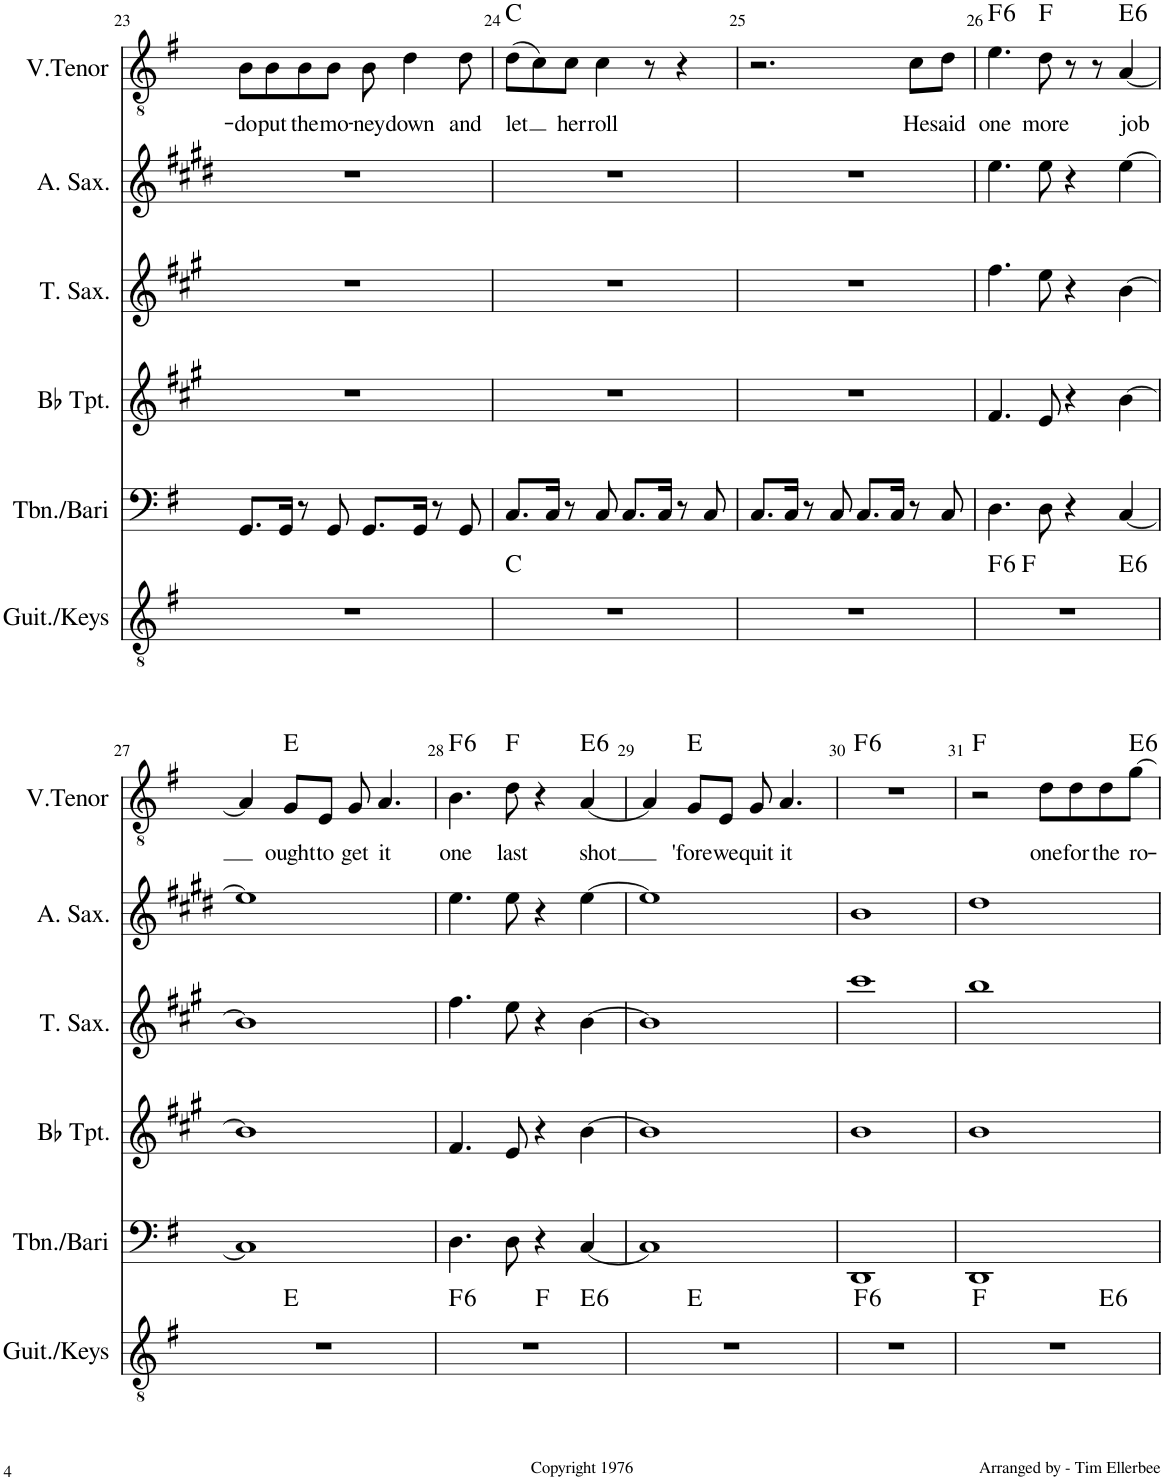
**kern	**harte	**kern	**kern	**kern	**kern	**kern	**text	**harte
*part6	*part6	*part5	*part4	*part3	*part2	*part1	*part1	*part1
*staff6	*	*staff5	*staff4	*staff3	*staff2	*staff1	*staff1	*
*I"Guit./Keys	*	*I"T-bone/Bari	*I"Bb Trumpet	*I"Tenor Saxophone	*I"Alto Saxophone	*I"V. Tenor	*	*
*I'Guit./Keys	*	*I'Tbn./Bari	*I'Bb Tpt.	*I'T. Sax.	*I'A. Sax.	*I'V.Tenor	*	*
!!LO:PB:g=z
*clefGv2	*	*clefF4	*clefG2	*clefG2	*clefG2	*clefGv2	*	*
*	*	*	*Trd1c2	*Trd8c14	*Trd5c9	*	*	*
*k[f#]	*	*k[f#]	*k[f#c#g#]	*k[f#c#g#]	*k[f#c#g#d#]	*k[f#]	*	*
*M4/4	*	*M4/4	*M4/4	*M4/4	*M4/4	*M4/4	*	*
=23	=23	=23	=23	=23	=23	=23	=23	=23
!	!	!	!	!	!	!	!LO:LY:b	!
1r	.	8.GG/L	1r	1r	1r	8B\L	-do	.
!	!	!	!	!	!	!	!LO:LY:b	!
.	.	.	.	.	.	8B\	put	.
.	.	16GG/Jk	.	.	.	.	.	.
!	!	!	!	!	!	!	!LO:LY:b	!
.	.	8r	.	.	.	8B\	the	.
!	!	!	!	!	!	!	!LO:LY:b	!
.	.	8GG/	.	.	.	8B\J	mo-	.
!	!	!	!	!	!	!	!LO:LY:b	!
.	.	8.GG/L	.	.	.	8B\	-ney	.
!	!	!	!	!	!	!	!LO:LY:b	!
.	.	.	.	.	.	4d\	down	.
.	.	16GG/Jk	.	.	.	.	.	.
.	.	8r	.	.	.	.	.	.
!	!	!	!	!	!	!	!LO:LY:b	!
.	.	8GG/	.	.	.	8d\	and	.
=24	=24	=24	=24	=24	=24	=24	=24	=24
!	!	!	!	!	!	!	!LO:LY:b	!
1r	C:maj	8.C/L	1r	1r	1r	(8d\L	let	C:maj
.	.	.	.	.	.	8c\)	.	.
.	.	16C/Jk	.	.	.	.	.	.
!	!	!	!	!	!	!	!LO:LY:b	!
.	.	8r	.	.	.	8c\J	her	.
!	!	!	!	!	!	!	!LO:LY:b	!
.	.	8C/	.	.	.	4c\	roll	.
.	.	8.C/L	.	.	.	.	.	.
.	.	.	.	.	.	8r	.	.
.	.	16C/Jk	.	.	.	.	.	.
.	.	8r	.	.	.	4r	.	.
.	.	8C/	.	.	.	.	.	.
=25	=25	=25	=25	=25	=25	=25	=25	=25
1r	.	8.C/L	1r	1r	1r	2.r	.	.
.	.	16C/Jk	.	.	.	.	.	.
.	.	8r	.	.	.	.	.	.
.	.	8C/	.	.	.	.	.	.
.	.	8.C/L	.	.	.	.	.	.
.	.	16C/Jk	.	.	.	.	.	.
!	!	!	!	!	!	!	!LO:LY:b	!
.	.	8r	.	.	.	8c\L	He	.
!	!	!	!	!	!	!	!LO:LY:b	!
.	.	8C/	.	.	.	8d\J	said	.
=26	=26	=26	=26	=26	=26	=26	=26	=26
!	!LO:H:kt=6	!	!	!	!	!	!LO:LY:b	!LO:H:kt=6
*^	*	*	*	*	*	*	*	*
*	*^	*	*	*	*	*	*	*	*
1r	4ryy	2.ryy	F:maj6	4.D\	4.f#/	4.ff#\	4.ee\	4.e\	one	F:maj6
.	2.ryy	.	F:maj	.	.	.	.	.	.	.
!	!	!	!	!	!	!	!	!	!LO:LY:b	!
.	.	.	.	8D\	8e/	8ee\	8ee\	8d\	more	F:maj
.	.	.	.	4r	4r	4r	4r	8r	.	.
.	.	.	.	.	.	.	.	8r	.	.
!	!	!	!LO:H:kt=6	!	!	!	!	!	!LO:LY:b	!LO:H:kt=6
.	.	4ryy	E:maj6	[4C/	[4b\	[4b\	[4ee\	[4A/	job	E:maj6
*	*v	*v	*	*	*	*	*	*	*	*
!!LO:LB:g=z
=27	=27	=27	=27	=27	=27	=27	=27	=27	=27
1r	4ryy	.	1C]	1b]	1b]	1ee]	4A/]	.	.
!	!	!	!	!	!	!	!	!LO:LY:b	!
.	2.ryy	E:maj	.	.	.	.	8Gn/L	ought	E:maj
!	!	!	!	!	!	!	!	!LO:LY:b	!
.	.	.	.	.	.	.	8E/J	to	.
!	!	!	!	!	!	!	!	!LO:LY:b	!
.	.	.	.	.	.	.	8G/	get	.
!	!	!	!	!	!	!	!	!LO:LY:b	!
.	.	.	.	.	.	.	4.A/	it	.
=28	=28	=28	=28	=28	=28	=28	=28	=28	=28
!	!	!LO:H:kt=6	!	!	!	!	!	!LO:LY:b	!LO:H:kt=6
*	*^	*	*	*	*	*	*	*	*
1r	2ryy	2.ryy	F:maj6	4.D\	4.f#/	4.ff#\	4.ee\	4.B\	one	F:maj6
!	!	!	!	!	!	!	!	!	!LO:LY:b	!
.	.	.	.	8D\	8e/	8ee\	8ee\	8d\	last	F:maj
.	2ryy	.	F:maj	4r	4r	4r	4r	4r	.	.
!	!	!	!LO:H:kt=6	!	!	!	!	!	!LO:LY:b	!LO:H:kt=6
.	.	4ryy	E:maj6	[4C/	[4b\	[4b\	[4ee\	[4A/	shot	E:maj6
*	*v	*v	*	*	*	*	*	*	*	*
=29	=29	=29	=29	=29	=29	=29	=29	=29	=29
1r	4ryy	.	1C]	1b]	1b]	1ee]	4A/]	.	.
!	!	!	!	!	!	!	!	!LO:LY:b	!
.	2.ryy	E:maj	.	.	.	.	8Gn/L	'fore	E:maj
!	!	!	!	!	!	!	!	!LO:LY:b	!
.	.	.	.	.	.	.	8E/J	we	.
!	!	!	!	!	!	!	!	!LO:LY:b	!
.	.	.	.	.	.	.	8G/	quit	.
!	!	!	!	!	!	!	!	!LO:LY:b	!
.	.	.	.	.	.	.	4.A/	it	.
=30	=30	=30	=30	=30	=30	=30	=30	=30	=30
!	!	!LO:H:kt=6	!	!	!	!	!	!	!LO:H:kt=6
*v	*v	*	*	*	*	*	*	*	*
1r	F:maj6	1DD	1b	1ccc#	1b	1r	.	F:maj6
=31	=31	=31	=31	=31	=31	=31	=31	=31
*^	*	*	*	*	*	*	*	*
1r	2.ryy	F:maj	1DD	1b	1bb	1dd#	2r	.	F:maj
!	!	!	!	!	!	!	!	!LO:LY:b	!
.	.	.	.	.	.	.	8d\L	one	.
!	!	!	!	!	!	!	!	!LO:LY:b	!
.	.	.	.	.	.	.	8d\	for	.
!	!	!LO:H:kt=6	!	!	!	!	!	!LO:LY:b	!
.	4ryy	E:maj6	.	.	.	.	8d\	the	.
!	!	!	!	!	!	!	!	!LO:LY:b	!LO:H:kt=6
.	.	.	.	.	.	.	[8gn\J	ro-	E:maj6
*v	*v	*	*	*	*	*	*	*	*
=	=	=	=	=	=	=	=	=
*-	*-	*-	*-	*-	*-	*-	*-	*-
